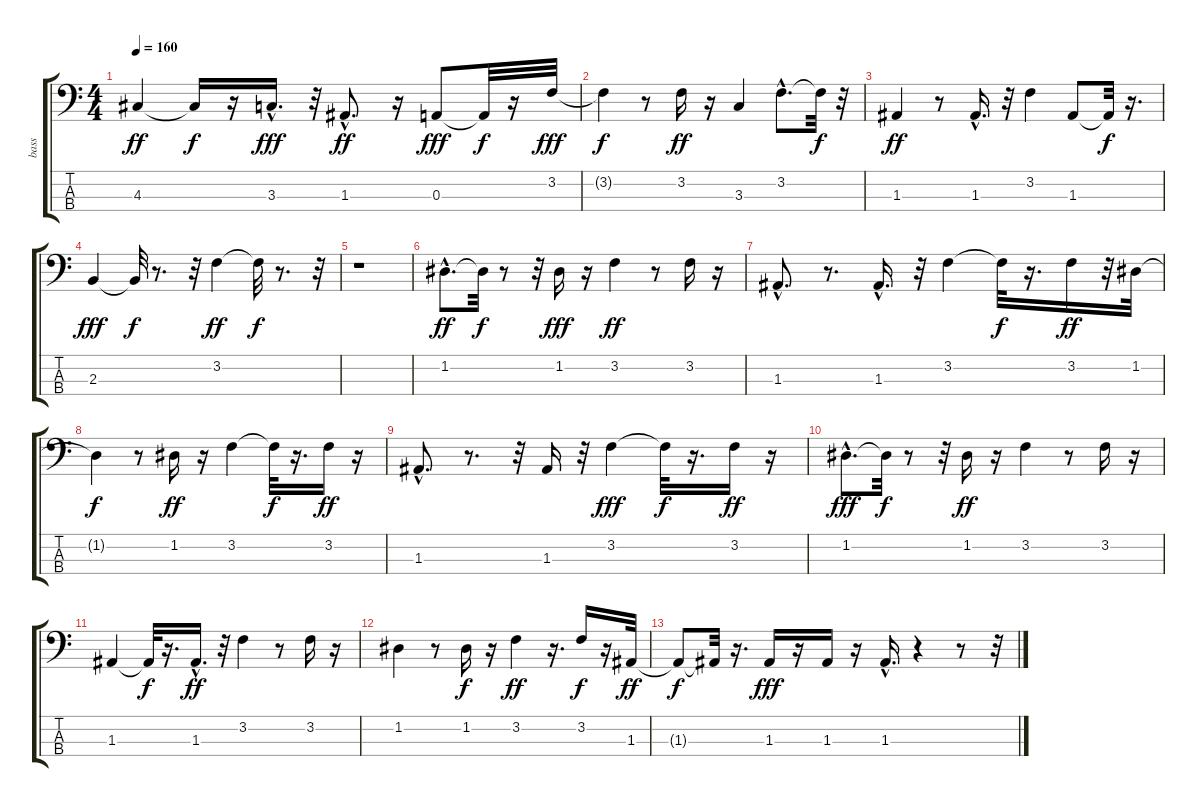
\track ("bass" "bass") {instrument acousticguitarnylon}
\staff {score tabs}
\tuning (G2 D2 A1 E1) {hide}
\ts (4 4)
\tempo 160
\clef f4
\ks c
4.3.4{dy ff} 4.3{t}.16{dy f} r.16 3.3{hac}.16{d dy fff} r.32 1.3{hac}.8{d dy ff} r.16 0.3.8{dy fff} 0.3{t}.32{dy f} r.16 3.2.32{dy fff} |
3.2{t}.4{dy f} r.8 3.2.16{dy ff} r.16 3.3.4 3.2{hac}.8{d} 3.2{t}.32{dy f} r.32 |
1.3.4{dy ff} r.8 1.3{hac}.16{d} r.32 3.2.4 1.3.8 1.3{t}.32{dy f} r.16{d} |
2.3.4{dy fff} 2.3{t}.32{dy f} r.8{d} r.32 3.2.4{dy ff} 3.2{t}.32{dy f} r.8{d} r.32 |
r.1 |
1.2{hac}.8{d dy ff} 1.2{t}.32{dy f} r.8 r.32 1.2.16{dy fff} r.16 3.2.4{dy ff} r.8 3.2.16 r.16 |
1.3{hac}.8{d} r.8{d} 1.3{hac}.16{d} r.32 3.2.4 3.2{t}.32{dy f} r.16{d} 3.2.16{dy ff} r.32 1.2.32 |
1.2{t}.4{dy f} r.8 1.2.16{dy ff} r.16 3.2.4 3.2{t}.32{dy f} r.16{d} 3.2.16{dy ff} r.16 |
1.3{hac}.8{d} r.8{d} r.32 1.3.16 r.32 3.2.4{dy fff} 3.2{t}.32{dy f} r.16{d} 3.2.16{dy ff} r.16 |
1.2{hac}.8{d dy fff} 1.2{t}.32{dy f} r.8 r.32 1.2.16{dy ff} r.16 3.2.4 r.8 3.2.16 r.16 |
1.3.4 1.3{t}.32{dy f} r.16{d} 1.3{hac}.16{d dy ff} r.32 3.2.4 r.8 3.2.16 r.16 |
1.2.4 r.8 1.2.16{dy f} r.16 3.2.4{dy ff} r.16{d} 3.2.16{dy f} r.16 1.3.32{dy ff} |
1.3{t}.8{dy f} 1.3{t}.32 r.16{d} 1.3.16{dy fff} r.16 1.3.16 r.16 1.3{hac}.16{d} r.4 r.8 r.32
